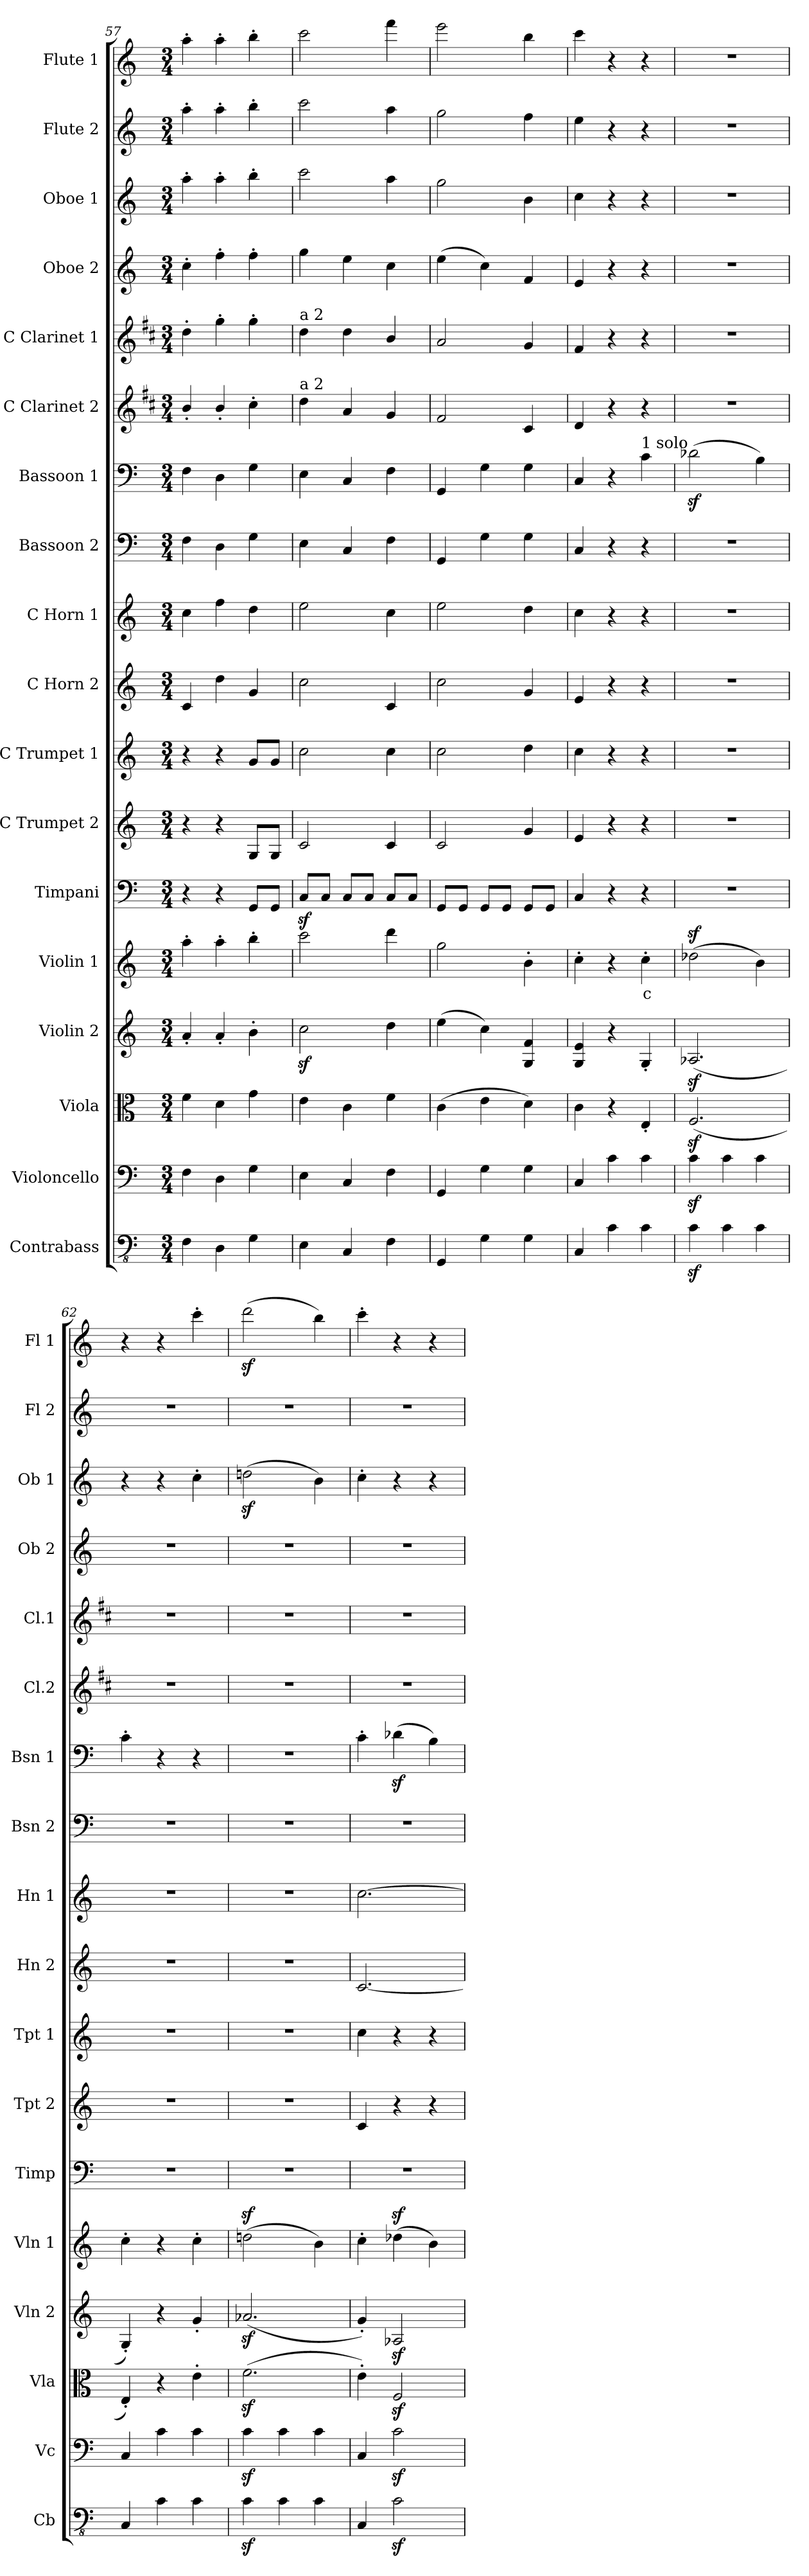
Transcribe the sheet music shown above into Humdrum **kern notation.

**kern	**kern	**kern	**kern	**kern	**text	**kern	**kern	**kern	**kern	**kern	**kern	**kern	**kern	**kern	**kern	**kern	**kern	**kern
*part18	*part17	*part16	*part15	*part14	*part14	*part13	*part12	*part11	*part10	*part9	*part8	*part7	*part6	*part5	*part4	*part3	*part2	*part1
*staff18	*staff17	*staff16	*staff15	*staff14	*staff14	*staff13	*staff12	*staff11	*staff10	*staff9	*staff8	*staff7	*staff6	*staff5	*staff4	*staff3	*staff2	*staff1
*I"Contrabass	*I"Violoncello	*I"Viola	*I"Violin 2	*I"Violin 1	*	*I"Timpani	*I"C Trumpet 2	*I"C Trumpet 1	*I"C Horn 2	*I"C Horn 1	*I"Bassoon 2	*I"Bassoon 1	*I"C Clarinet 2	*I"C Clarinet 1	*I"Oboe 2	*I"Oboe 1	*I"Flute 2	*I"Flute 1
*I'Cb	*I'Vc	*I'Vla	*I'Vln 2	*I'Vln 1	*	*I'Timp	*I'Tpt 2	*I'Tpt 1	*I'Hn 2	*I'Hn 1	*I'Bsn 2	*I'Bsn 1	*I'Cl.2	*I'Cl.1	*I'Ob 2	*I'Ob 1	*I'Fl 2	*I'Fl 1
*clefFv4	*clefF4	*clefC3	*clefG2	*clefG2	*	*clefF4	*clefG2	*clefG2	*clefG2	*clefG2	*clefF4	*clefF4	*clefG2	*clefG2	*clefG2	*clefG2	*clefG2	*clefG2
*	*	*	*	*	*	*	*	*	*ITrd7c12	*ITrd7c12	*	*	*ITrd1c2	*ITrd1c2	*	*	*	*
*k[]	*k[]	*k[]	*k[]	*k[]	*	*k[]	*k[]	*k[]	*k[]	*k[]	*k[]	*k[]	*k[]	*k[]	*k[]	*k[]	*k[]	*k[]
*M3/4	*M3/4	*M3/4	*M3/4	*M3/4	*	*M3/4	*M3/4	*M3/4	*M3/4	*M3/4	*M3/4	*M3/4	*M3/4	*M3/4	*M3/4	*M3/4	*M3/4	*M3/4
=57	=57	=57	=57	=57	=57	=57	=57	=57	=57	=57	=57	=57	=57	=57	=57	=57	=57	=57
4FF\	4F\	4f\	4a'/	4aa'\	.	4r	4r	4r	4C/	4c\	4F\	4F\	4a'/	4cc'\	4cc'\	4aa'\	4aa'\	4aa'\
4DD\	4D\	4d\	4a'/	4aa'\	.	4r	4r	4r	4d\	4f\	4D\	4D\	4a'/	4ff'\	4ff'\	4aa'\	4aa'\	4aa'\
4GG\	4G\	4g\	4b'\	4bb'\	.	8GG/L	8G/L	8g/L	4G/	4d\	4G\	4G\	4b'\	4ff'\	4ff'\	4bb'\	4bb'\	4bb'\
.	.	.	.	.	.	8GG/J	8G/J	8g/J	.	.	.	.	.	.	.	.	.	.
=58	=58	=58	=58	=58	=58	=58	=58	=58	=58	=58	=58	=58	=58	=58	=58	=58	=58	=58
!	!	!	!	!	!	!	!	!	!	!	!	!	!	!LO:TX:a:t=a 2	!	!	!	!
!	!	!	!	!	!	!	!	!	!	!	!	!	!LO:TX:a:t=a 2	!	!	!	!	!
4EE\	4E\	4e\	2ccz<\	2cccz<\	.	8C/L	2c/	2cc\	2c\	2e\	4E\	4E\	4cc\	4cc\	4gg\	2ccc\	2ccc\	2ccc\
.	.	.	.	.	.	8C/J	.	.	.	.	.	.	.	.	.	.	.	.
4CC/	4C/	4c\	.	.	.	8C/L	.	.	.	.	4C/	4C/	4g/	4cc\	4ee\	.	.	.
.	.	.	.	.	.	8C/J	.	.	.	.	.	.	.	.	.	.	.	.
4FF\	4F\	4f\	4dd\	4ddd\	.	8C/L	4c/	4cc\	4C/	4c\	4F\	4F\	4f/	4a/	4cc\	4aa\	4aa\	4fff\
.	.	.	.	.	.	8C/J	.	.	.	.	.	.	.	.	.	.	.	.
=59	=59	=59	=59	=59	=59	=59	=59	=59	=59	=59	=59	=59	=59	=59	=59	=59	=59	=59
4GGG/	4GG/	(>4c\	(>4ee\	2gg\	.	8GG/L	2c/	2cc\	2c\	2e\	4GG/	4GG/	2e/	2g/	(>4ee\	2gg\	2gg\	2eee\
.	.	.	.	.	.	8GG/J	.	.	.	.	.	.	.	.	.	.	.	.
4GG\	4G\	4e\	4cc\)	.	.	8GG/L	.	.	.	.	4G\	4G\	.	.	4cc\)	.	.	.
.	.	.	.	.	.	8GG/J	.	.	.	.	.	.	.	.	.	.	.	.
4GG\	4G\	4d\)	4G/ 4f/	4b'\	.	8GG/L	4g/	4dd\	4G/	4d\	4G\	4G\	4B/	4f/	4f/	4b\	4ff\	4bb\
.	.	.	.	.	.	8GG/J	.	.	.	.	.	.	.	.	.	.	.	.
=60	=60	=60	=60	=60	=60	=60	=60	=60	=60	=60	=60	=60	=60	=60	=60	=60	=60	=60
4CC/	4C/	4c\	4G/ 4e/	4cc'\	.	4C/	4e/	4cc\	4E/	4c\	4C/	4C/	4c/	4e/	4e/	4cc\	4ee\	4ccc\
4C\	4c\	4r	4r	4r	.	4r	4r	4r	4r	4r	4r	4r	4r	4r	4r	4r	4r	4r
!	!	!	!	!	!	!	!	!	!	!	!	!LO:TX:a:t=1 solo	!	!	!	!	!	!
!	!	!	!	!	!LO:LY:b:color=#FF0000	!	!	!	!	!	!	!	!	!	!	!	!	!
4C\	4c\	4E'/	4G'/	4cc'\	c	4r	4r	4r	4r	4r	4r	4c\	4r	4r	4r	4r	4r	4r
=61	=61	=61	=61	=61	=61	=61	=61	=61	=61	=61	=61	=61	=61	=61	=61	=61	=61	=61
4Cz<\	4cz<\	(<2.Fz</	(<2.A-Xz</	(>2dd-Xz<\	.	2.r	2.r	2.r	2.r	2.r	2.r	(>2d-Xz<\	2.r	2.r	2.r	2.r	2.r	2.r
4C\	4c\	.	.	.	.	.	.	.	.	.	.	.	.	.	.	.	.	.
4C\	4c\	.	.	4b\)	.	.	.	.	.	.	.	4B\)	.	.	.	.	.	.
=62	=62	=62	=62	=62	=62	=62	=62	=62	=62	=62	=62	=62	=62	=62	=62	=62	=62	=62
4CC/	4C/	4E'/)	4G'/)	4cc'\	.	2.r	2.r	2.r	2.r	2.r	2.r	4c'\	2.r	2.r	2.r	4r	2.r	4r
4C\	4c\	4r	4r	4r	.	.	.	.	.	.	.	4r	.	.	.	4r	.	4r
4C\	4c\	4e'\	4g'/	4cc'\	.	.	.	.	.	.	.	4r	.	.	.	4cc'\	.	4ccc'\
=63	=63	=63	=63	=63	=63	=63	=63	=63	=63	=63	=63	=63	=63	=63	=63	=63	=63	=63
4Cz<\	4cz<\	(>2.fz<\	(<2.a-Xz</	(>2ddnz<\	.	2.r	2.r	2.r	2.r	2.r	2.r	2.r	2.r	2.r	2.r	(>2ddnz<\	2.r	(>2dddz<\
4C\	4c\	.	.	.	.	.	.	.	.	.	.	.	.	.	.	.	.	.
4C\	4c\	.	.	4b\)	.	.	.	.	.	.	.	.	.	.	.	4b\)	.	4bb\)
=64	=64	=64	=64	=64	=64	=64	=64	=64	=64	=64	=64	=64	=64	=64	=64	=64	=64	=64
4CC/	4C/	4e'\)	4g'/)	4cc'\	.	2.r	4c/	4cc\	[2.C/	[2.c\	2.r	4c'\	2.r	2.r	2.r	4cc'\	2.r	4ccc'\
2Cz<\	2cz<\	2Fz</	2A-Xz</	(>4dd-Xz<\	.	.	4r	4r	.	.	.	(>4d-Xz<\	.	.	.	4r	.	4r
.	.	.	.	4b\)	.	.	4r	4r	.	.	.	4B\)	.	.	.	4r	.	4r
=	=	=	=	=	=	=	=	=	=	=	=	=	=	=	=	=	=	=
*-	*-	*-	*-	*-	*-	*-	*-	*-	*-	*-	*-	*-	*-	*-	*-	*-	*-	*-
